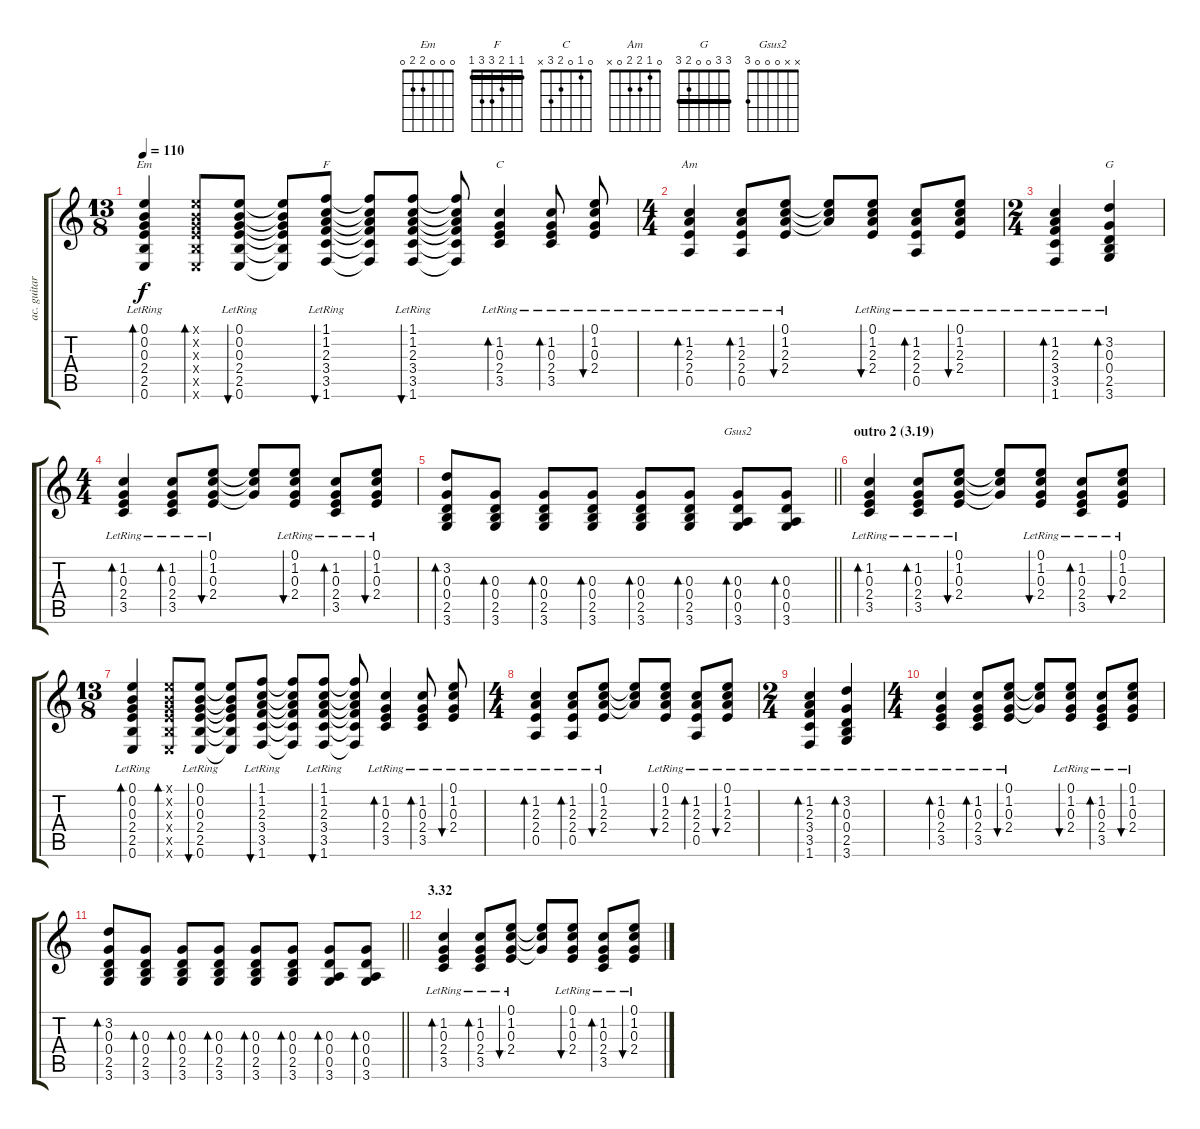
\track ("ac. guitar" "ac. guitar") {instrument acousticguitarsteel}
\staff {score tabs}
\tuning (E4 B3 G3 D3 A2 E2) {hide}
\chord ("Em" 0 0 0 2 2 0)
\chord ("F" 1 1 2 3 3 1) {barre 1}
\chord ("C" 0 1 0 2 3 x)
\chord ("Am" 0 1 2 2 0 x)
\chord ("G" 3 3 0 0 2 3) {barre 3}
\chord ("Gsus2" x x 0 0 0 3)
\ts (13 8)
\tempo 110
\clef g2
\ks c
(0.1{lr} 0.2{lr} 0.3{lr} 2.4{lr} 2.5{lr} 0.6{lr}).4{bd 30 ch "Em" dy f} (0.1{x} 0.2{x} 0.3{x} 2.4{x} 2.5{x} 0.6{x}).8{bd 30} (0.1{lr} 0.2{lr} 0.3{lr} 2.4{lr} 2.5{lr} 0.6{lr}).8{bu 30} (0.1{t} 0.2{t} 0.3{t} 2.4{t} 2.5{t} 0.6{t}).8 (1.1{lr} 1.2{lr} 2.3{lr} 3.4{lr} 3.5{lr} 1.6{lr}).8{bu 30 ch "F"} (1.1{t} 1.2{t} 2.3{t} 3.4{t} 3.5{t} 1.6{t}).8 (1.1{lr} 1.2{lr} 2.3{lr} 3.4{lr} 3.5{lr} 1.6{lr}).8{bu 30} (1.1{t} 1.2{t} 2.3{t} 3.4{t} 3.5{t} 1.6{t}).8 (1.2{lr} 0.3{lr} 2.4{lr} 3.5{lr}).4{bd 30 ch "C"} (1.2{lr} 0.3{lr} 2.4{lr} 3.5{lr}).8{bd 30} (0.1{lr} 1.2{lr} 0.3{lr} 2.4{lr}).8{bu 30} |
\ts (4 4)
(1.2{lr} 2.3{lr} 2.4{lr} 0.5{lr}).4{bd 30 ch "Am"} (1.2{lr} 2.3{lr} 2.4{lr} 0.5{lr}).8{bd 30} (0.1{lr} 1.2{lr} 2.3{lr} 2.4{lr}).8{bu 30} (0.1{t} 1.2{t} 2.3{t}).8 (0.1{lr} 1.2{lr} 2.3{lr} 2.4{lr}).8{bu 30} (1.2{lr} 2.3{lr} 2.4{lr} 0.5{lr}).8{bd 30} (0.1{lr} 1.2{lr} 2.3{lr} 2.4{lr}).8{bu 30} |
\ts (2 4)
(1.2{lr} 2.3{lr} 3.4{lr} 3.5{lr} 1.6).4{bd 30} (3.2{lr} 0.3{lr} 0.4{lr} 2.5{lr} 3.6{lr}).4{bd 30 ch "G"} |
\ts (4 4)
(1.2{lr} 0.3{lr} 2.4{lr} 3.5{lr}).4{bd 30} (1.2{lr} 0.3{lr} 2.4{lr} 3.5{lr}).8{bd 30} (0.1{lr} 1.2{lr} 0.3{lr} 2.4{lr}).8{bu 30} (0.1{t} 1.2{t} 0.3{t}).8 (0.1{lr} 1.2{lr} 0.3{lr} 2.4{lr}).8{bu 30} (1.2{lr} 0.3{lr} 2.4{lr} 3.5{lr}).8{bd 30} (0.1{lr} 1.2{lr} 0.3{lr} 2.4{lr}).8{bu 30} |
\barLineRight lightlight
(3.2 0.3 0.4 2.5 3.6).8{bd 30} (0.3 0.4 2.5 3.6).8{bd 30} (0.3 0.4 2.5 3.6).8{bd 30} (0.3 0.4 2.5 3.6).8{bd 30} (0.3 0.4 2.5 3.6).8{bd 30} (0.3 0.4 2.5 3.6).8{bd 30} (0.3 0.4 0.5 3.6).8{bd 30 ch "Gsus2"} (0.3 0.4 0.5 3.6).8{bd 30} |
\section ("" "outro 2 (3.19)")
(1.2{lr} 0.3{lr} 2.4{lr} 3.5{lr}).4{bd 30} (1.2{lr} 0.3{lr} 2.4{lr} 3.5{lr}).8{bd 30} (0.1{lr} 1.2{lr} 0.3{lr} 2.4{lr}).8{bu 30} (0.1{t} 1.2{t} 0.3{t}).8 (0.1{lr} 1.2{lr} 0.3{lr} 2.4{lr}).8{bu 30} (1.2{lr} 0.3{lr} 2.4{lr} 3.5{lr}).8{bd 30} (0.1{lr} 1.2{lr} 0.3{lr} 2.4{lr}).8{bu 30} |
\ts (13 8)
(0.1{lr} 0.2{lr} 0.3{lr} 2.4{lr} 2.5{lr} 0.6{lr}).4{bd 30} (0.1{x} 0.2{x} 0.3{x} 2.4{x} 2.5{x} 0.6{x}).8{bd 30} (0.1{lr} 0.2{lr} 0.3{lr} 2.4{lr} 2.5{lr} 0.6{lr}).8{bu 30} (0.1{t} 0.2{t} 0.3{t} 2.4{t} 2.5{t} 0.6{t}).8 (1.1{lr} 1.2{lr} 2.3{lr} 3.4{lr} 3.5{lr} 1.6{lr}).8{bu 30} (1.1{t} 1.2{t} 2.3{t} 3.4{t} 3.5{t} 1.6{t}).8 (1.1{lr} 1.2{lr} 2.3{lr} 3.4{lr} 3.5{lr} 1.6{lr}).8{bu 30} (1.1{t} 1.2{t} 2.3{t} 3.4{t} 3.5{t} 1.6{t}).8 (1.2{lr} 0.3{lr} 2.4{lr} 3.5{lr}).4{bd 30} (1.2{lr} 0.3{lr} 2.4{lr} 3.5{lr}).8{bd 30} (0.1{lr} 1.2{lr} 0.3{lr} 2.4{lr}).8{bu 30} |
\ts (4 4)
(1.2{lr} 2.3{lr} 2.4{lr} 0.5{lr}).4{bd 30} (1.2{lr} 2.3{lr} 2.4{lr} 0.5{lr}).8{bd 30} (0.1{lr} 1.2{lr} 2.3{lr} 2.4{lr}).8{bu 30} (0.1{t} 1.2{t} 2.3{t}).8 (0.1{lr} 1.2{lr} 2.3{lr} 2.4{lr}).8{bu 30} (1.2{lr} 2.3{lr} 2.4{lr} 0.5{lr}).8{bd 30} (0.1{lr} 1.2{lr} 2.3{lr} 2.4{lr}).8{bu 30} |
\ts (2 4)
(1.2{lr} 2.3{lr} 3.4{lr} 3.5{lr} 1.6).4{bd 30} (3.2{lr} 0.3{lr} 0.4{lr} 2.5{lr} 3.6{lr}).4{bd 30} |
\ts (4 4)
(1.2{lr} 0.3{lr} 2.4{lr} 3.5{lr}).4{bd 30} (1.2{lr} 0.3{lr} 2.4{lr} 3.5{lr}).8{bd 30} (0.1{lr} 1.2{lr} 0.3{lr} 2.4{lr}).8{bu 30} (0.1{t} 1.2{t} 0.3{t}).8 (0.1{lr} 1.2{lr} 0.3{lr} 2.4{lr}).8{bu 30} (1.2{lr} 0.3{lr} 2.4{lr} 3.5{lr}).8{bd 30} (0.1{lr} 1.2{lr} 0.3{lr} 2.4{lr}).8{bu 30} |
\barLineRight lightlight
(3.2 0.3 0.4 2.5 3.6).8{bd 30} (0.3 0.4 2.5 3.6).8{bd 30} (0.3 0.4 2.5 3.6).8{bd 30} (0.3 0.4 2.5 3.6).8{bd 30} (0.3 0.4 2.5 3.6).8{bd 30} (0.3 0.4 2.5 3.6).8{bd 30} (0.3 0.4 0.5 3.6).8{bd 30} (0.3 0.4 0.5 3.6).8{bd 30} |
\section ("" "3.32")
(1.2{lr} 0.3{lr} 2.4{lr} 3.5{lr}).4{bd 30} (1.2{lr} 0.3{lr} 2.4{lr} 3.5{lr}).8{bd 30} (0.1{lr} 1.2{lr} 0.3{lr} 2.4{lr}).8{bu 30} (0.1{t} 1.2{t} 0.3{t}).8 (0.1{lr} 1.2{lr} 0.3{lr} 2.4{lr}).8{bu 30} (1.2{lr} 0.3{lr} 2.4{lr} 3.5{lr}).8{bd 30} (0.1{lr} 1.2{lr} 0.3{lr} 2.4{lr}).8{bu 30}
